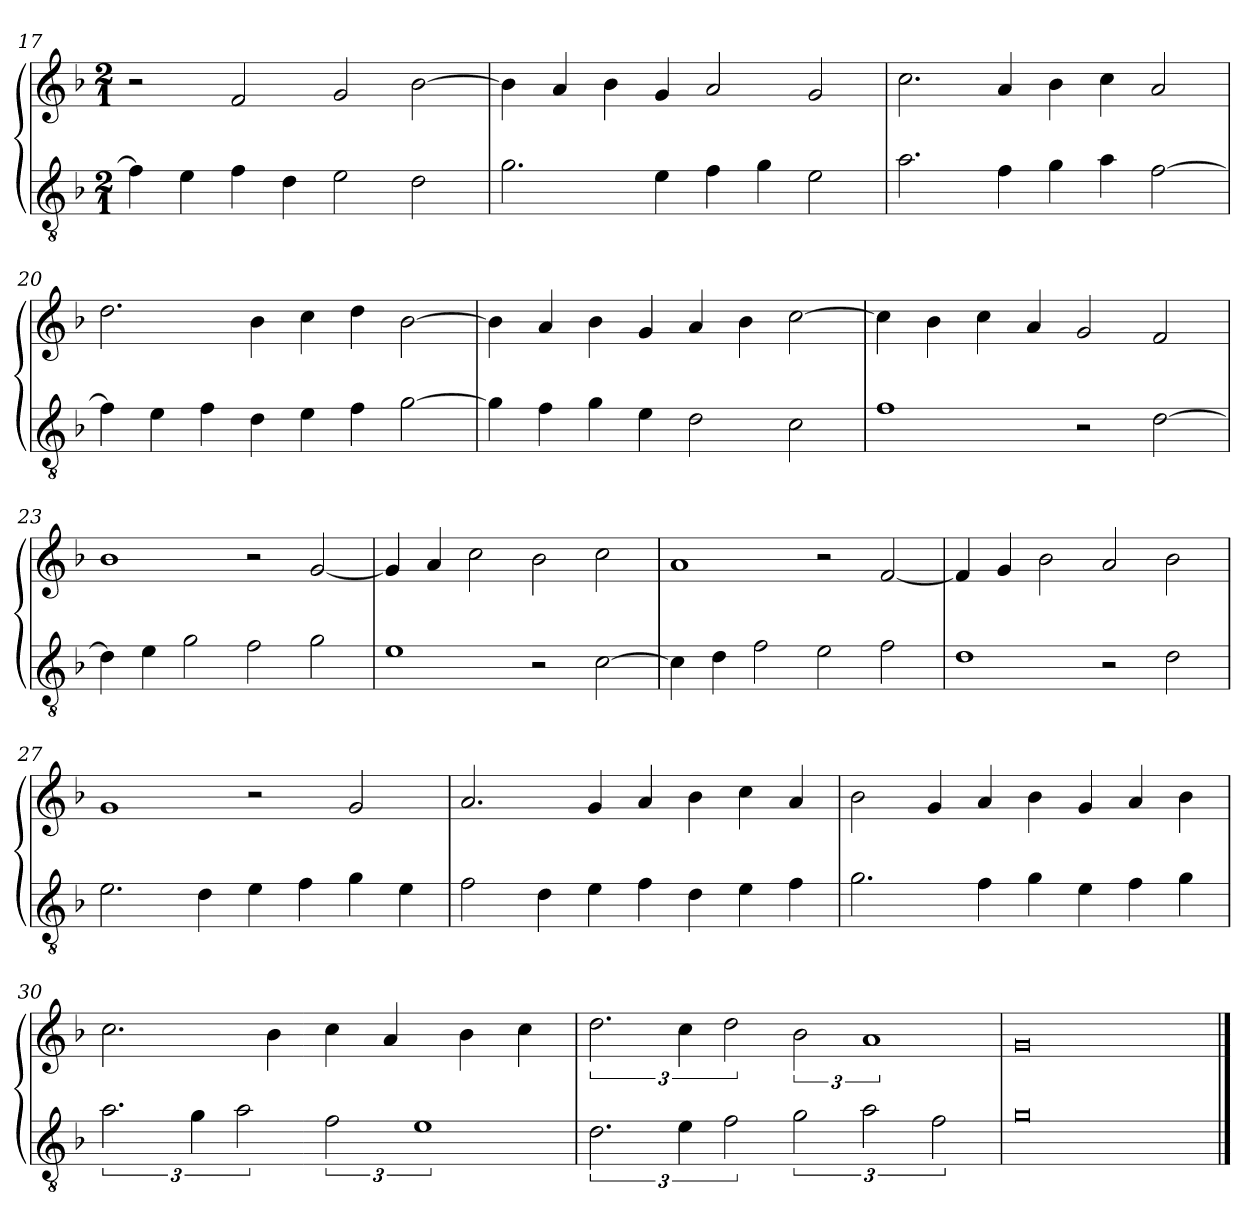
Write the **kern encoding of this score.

**kern	**kern
*part2	*part1
*staff2	*staff1
*clefGv2	*clefG2
*k[b-]	*k[b-]
*M2/1	*M2/1
=17	=17
4f]	2r
4e	.
4f	2f
4d	.
2e	2g
2d	[2b-
=18	=18
2.g	4b-]
.	4a
.	4b-
4e	4g
4f	2a
4g	.
2e	2g
=19	=19
2.a	2.cc
4f	4a
4g	4b-
4a	4cc
[2f	2a
=20	=20
4f]	2.dd
4e	.
4f	.
4d	4b-
4e	4cc
4f	4dd
[2g	[2b-
=21	=21
4g]	4b-]
4f	4a
4g	4b-
4e	4g
2d	4a
.	4b-
2c	[2cc
=22	=22
1f	4cc]
.	4b-
.	4cc
.	4a
2r	2g
[2d	2f
=23	=23
4d]	1b-
4e	.
2g	.
2f	2r
2g	[2g
=24	=24
1e	4g]
.	4a
.	2cc
2r	2b-
[2c	2cc
=25	=25
4c]	1a
4d	.
2f	.
2e	2r
2f	[2f
=26	=26
1d	4f]
.	4g
.	2b-
2r	2a
2d	2b-
=27	=27
2.e	1g
4d	.
4e	2r
4f	.
4g	2g
4e	.
=28	=28
2f	2.a
4d	.
4e	4g
4f	4a
4d	4b-
4e	4cc
4f	4a
=29	=29
2.g	2b-
.	4g
4f	4a
4g	4b-
4e	4g
4f	4a
4g	4b-
=30	=30
3.a	2.cc
6g	.
3a	.
.	4b-
3f	4cc
.	4a
3%2e	.
.	4b-
.	4cc
=31	=31
3.d	3.dd
6e	6cc
3f	3dd
3g	3b-
3a	3%2a
3f	.
=32	=32
0g	0g
==	==
*-	*-
